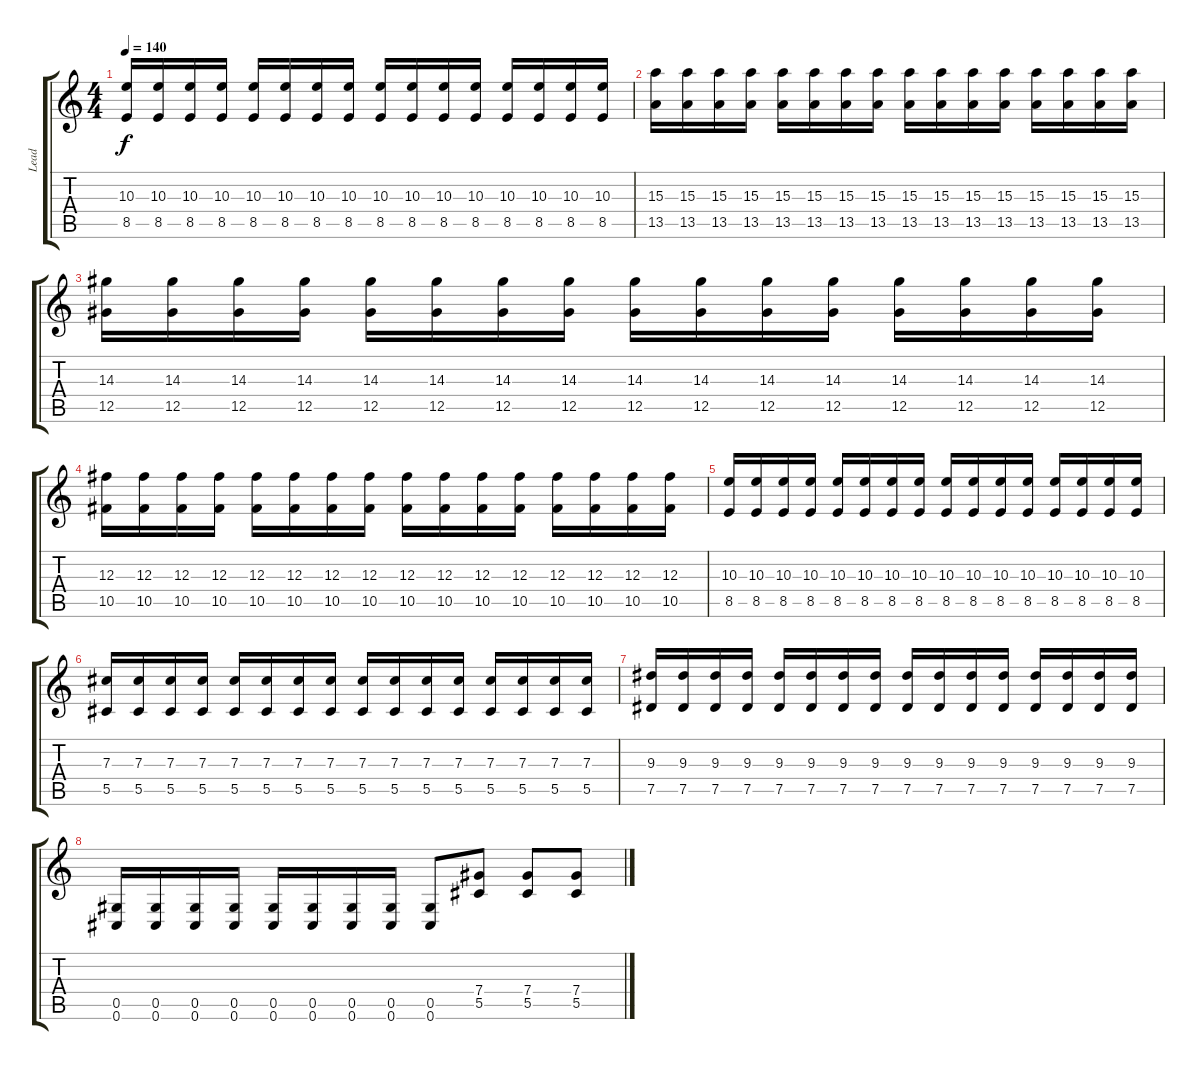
\track ("Lead" "Lead") {instrument overdrivenguitar}
\staff {score tabs}
\tuning (Eb4 Bb3 Gb3 Db3 Ab2 Db2) {hide}
\ts (4 4)
\tempo 140
\clef g2
\ks c
(10.3 8.5).16{dy f} (10.3 8.5).16 (10.3 8.5).16 (10.3 8.5).16 (10.3 8.5).16 (10.3 8.5).16 (10.3 8.5).16 (10.3 8.5).16 (10.3 8.5).16 (10.3 8.5).16 (10.3 8.5).16 (10.3 8.5).16 (10.3 8.5).16 (10.3 8.5).16 (10.3 8.5).16 (10.3 8.5).16 |
(15.3 13.5).16 (15.3 13.5).16 (15.3 13.5).16 (15.3 13.5).16 (15.3 13.5).16 (15.3 13.5).16 (15.3 13.5).16 (15.3 13.5).16 (15.3 13.5).16 (15.3 13.5).16 (15.3 13.5).16 (15.3 13.5).16 (15.3 13.5).16 (15.3 13.5).16 (15.3 13.5).16 (15.3 13.5).16 |
(14.3 12.5).16 (14.3 12.5).16 (14.3 12.5).16 (14.3 12.5).16 (14.3 12.5).16 (14.3 12.5).16 (14.3 12.5).16 (14.3 12.5).16 (14.3 12.5).16 (14.3 12.5).16 (14.3 12.5).16 (14.3 12.5).16 (14.3 12.5).16 (14.3 12.5).16 (14.3 12.5).16 (14.3 12.5).16 |
(12.3 10.5).16 (12.3 10.5).16 (12.3 10.5).16 (12.3 10.5).16 (12.3 10.5).16 (12.3 10.5).16 (12.3 10.5).16 (12.3 10.5).16 (12.3 10.5).16 (12.3 10.5).16 (12.3 10.5).16 (12.3 10.5).16 (12.3 10.5).16 (12.3 10.5).16 (12.3 10.5).16 (12.3 10.5).16 |
(10.3 8.5).16 (10.3 8.5).16 (10.3 8.5).16 (10.3 8.5).16 (10.3 8.5).16 (10.3 8.5).16 (10.3 8.5).16 (10.3 8.5).16 (10.3 8.5).16 (10.3 8.5).16 (10.3 8.5).16 (10.3 8.5).16 (10.3 8.5).16 (10.3 8.5).16 (10.3 8.5).16 (10.3 8.5).16 |
(7.3 5.5).16 (7.3 5.5).16 (7.3 5.5).16 (7.3 5.5).16 (7.3 5.5).16 (7.3 5.5).16 (7.3 5.5).16 (7.3 5.5).16 (7.3 5.5).16 (7.3 5.5).16 (7.3 5.5).16 (7.3 5.5).16 (7.3 5.5).16 (7.3 5.5).16 (7.3 5.5).16 (7.3 5.5).16 |
(9.3 7.5).16 (9.3 7.5).16 (9.3 7.5).16 (9.3 7.5).16 (9.3 7.5).16 (9.3 7.5).16 (9.3 7.5).16 (9.3 7.5).16 (9.3 7.5).16 (9.3 7.5).16 (9.3 7.5).16 (9.3 7.5).16 (9.3 7.5).16 (9.3 7.5).16 (9.3 7.5).16 (9.3 7.5).16 |
(0.5 0.6).16 (0.5 0.6).16 (0.5 0.6).16 (0.5 0.6).16 (0.5 0.6).16 (0.5 0.6).16 (0.5 0.6).16 (0.5 0.6).16 (0.5 0.6).8 (7.4 5.5).8 (7.4 5.5).8 (7.4 5.5).8
